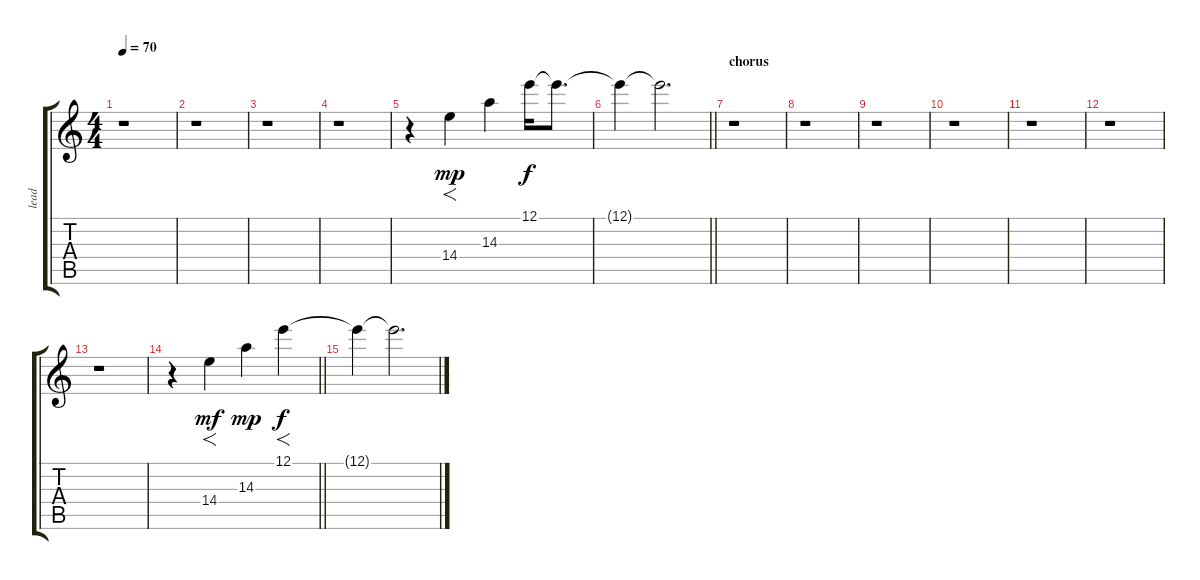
\track ("lead" "lead") {instrument overdrivenguitar}
\staff {score tabs}
\tuning (E4 B3 G3 D3 A2 E2) {hide}
\ts (4 4)
\tempo 70
\clef g2
\ks c
r.1{dy f} |
r.1 |
r.1 |
r.1 |
r.4 14.4.4{f dy mp volume 15} 14.3.4 12.1.16{dy f volume 0} 12.1{t}.8{d volume 13} |
\barLineRight lightlight
12.1{t}.4 12.1{t}.2{d volume 0} |
\section ("" "chorus")
r.1 |
r.1 |
r.1 |
r.1 |
r.1 |
r.1 |
r.1 |
\barLineRight lightlight
r.4 14.4.4{f dy mf volume 15} 14.3.4{dy mp} 12.1.4{f dy f} |
12.1{t}.4 12.1{t}.2{d}
